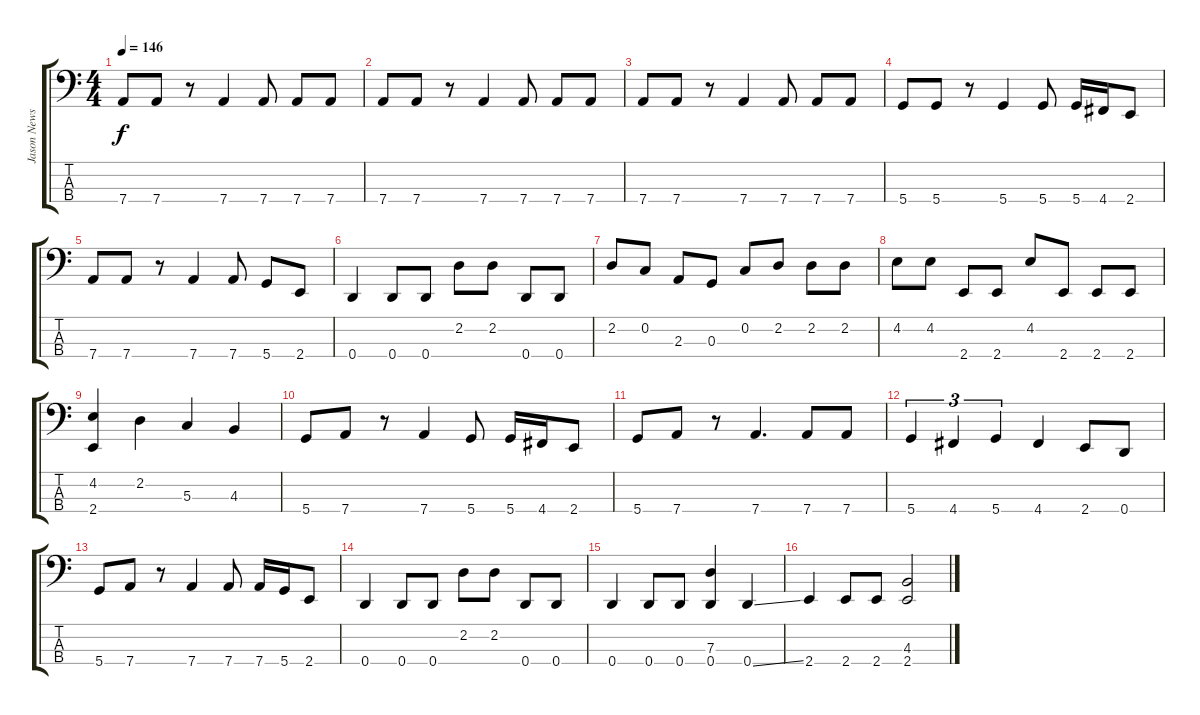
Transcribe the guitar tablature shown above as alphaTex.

\track ("Jason Newsted" "Jason News") {instrument electricbasspick}
\staff {score tabs}
\tuning (F2 C2 G1 D1) {hide}
\ts (4 4)
\tempo 146
\clef f4
\ks c
7.4.8{dy f} 7.4.8 r.8 7.4.4 7.4.8 7.4.8 7.4.8 |
7.4.8 7.4.8 r.8 7.4.4 7.4.8 7.4.8 7.4.8 |
7.4.8 7.4.8 r.8 7.4.4 7.4.8 7.4.8 7.4.8 |
5.4.8 5.4.8 r.8 5.4.4 5.4.8 5.4.16 4.4.16 2.4.8 |
7.4.8 7.4.8 r.8 7.4.4 7.4.8 5.4.8 2.4.8 |
0.4.4 0.4.8 0.4.8 2.2.8 2.2.8 0.4.8 0.4.8 |
2.2.8 0.2.8 2.3.8 0.3.8 0.2.8 2.2.8 2.2.8 2.2.8 |
4.2.8 4.2.8 2.4.8 2.4.8 4.2.8 2.4.8 2.4.8 2.4.8 |
(4.2 2.4).4 2.2.4 5.3.4 4.3.4 |
5.4.8 7.4.8 r.8 7.4.4 5.4.8 5.4.16 4.4.16 2.4.8 |
5.4.8 7.4.8 r.8 7.4.4{d} 7.4.8 7.4.8 |
5.4.4{tu (3 2)} 4.4.4{tu (3 2)} 5.4.4{tu (3 2)} 4.4.4 2.4.8 0.4.8 |
5.4.8 7.4.8 r.8 7.4.4 7.4.8 7.4.16 5.4.16 2.4.8 |
0.4.4 0.4.8 0.4.8 2.2.8 2.2.8 0.4.8 0.4.8 |
0.4.4 0.4.8 0.4.8 (7.3 0.4).4 0.4{ss}.4 |
2.4.4 2.4.8 2.4.8 (4.3 2.4).2
